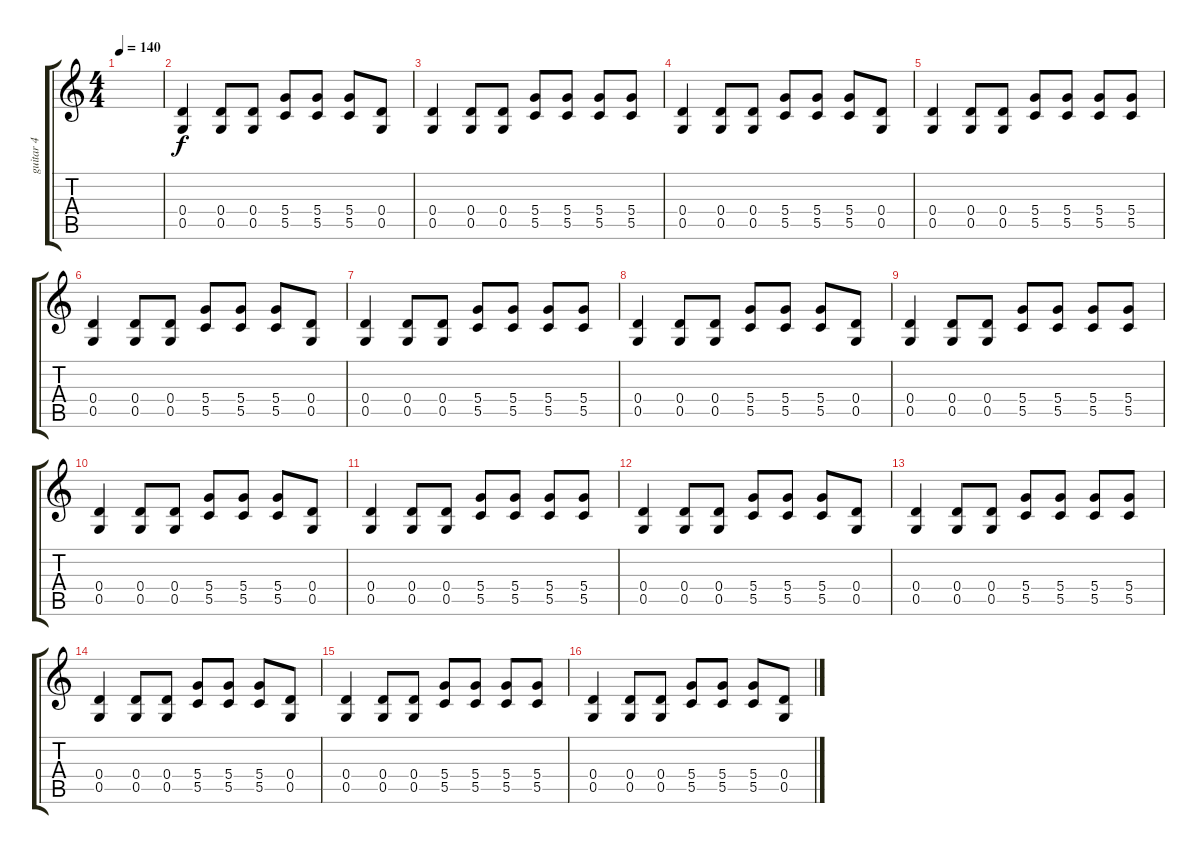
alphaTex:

\track ("guitar 4" "guitar 4") {instrument electricguitarclean}
\staff {score tabs}
\tuning (E4 B3 G3 D3 G2 E2) {hide}
\ts (4 4)
\tempo 140
\clef g2
\ks c
|
(0.4 0.5).4 (0.4 0.5).8 (0.4 0.5).8 (5.4 5.5).8 (5.4 5.5).8 (5.4 5.5).8 (0.4 0.5).8 |
(0.4 0.5).4 (0.4 0.5).8 (0.4 0.5).8 (5.4 5.5).8 (5.4 5.5).8 (5.4 5.5).8 (5.4 5.5).8 |
(0.4 0.5).4 (0.4 0.5).8 (0.4 0.5).8 (5.4 5.5).8 (5.4 5.5).8 (5.4 5.5).8 (0.4 0.5).8 |
(0.4 0.5).4 (0.4 0.5).8 (0.4 0.5).8 (5.4 5.5).8 (5.4 5.5).8 (5.4 5.5).8 (5.4 5.5).8 |
(0.4 0.5).4 (0.4 0.5).8 (0.4 0.5).8 (5.4 5.5).8 (5.4 5.5).8 (5.4 5.5).8 (0.4 0.5).8 |
(0.4 0.5).4 (0.4 0.5).8 (0.4 0.5).8 (5.4 5.5).8 (5.4 5.5).8 (5.4 5.5).8 (5.4 5.5).8 |
(0.4 0.5).4 (0.4 0.5).8 (0.4 0.5).8 (5.4 5.5).8 (5.4 5.5).8 (5.4 5.5).8 (0.4 0.5).8 |
(0.4 0.5).4 (0.4 0.5).8 (0.4 0.5).8 (5.4 5.5).8 (5.4 5.5).8 (5.4 5.5).8 (5.4 5.5).8 |
(0.4 0.5).4 (0.4 0.5).8 (0.4 0.5).8 (5.4 5.5).8 (5.4 5.5).8 (5.4 5.5).8 (0.4 0.5).8 |
(0.4 0.5).4 (0.4 0.5).8 (0.4 0.5).8 (5.4 5.5).8 (5.4 5.5).8 (5.4 5.5).8 (5.4 5.5).8 |
(0.4 0.5).4 (0.4 0.5).8 (0.4 0.5).8 (5.4 5.5).8 (5.4 5.5).8 (5.4 5.5).8 (0.4 0.5).8 |
(0.4 0.5).4 (0.4 0.5).8 (0.4 0.5).8 (5.4 5.5).8 (5.4 5.5).8 (5.4 5.5).8 (5.4 5.5).8 |
(0.4 0.5).4 (0.4 0.5).8 (0.4 0.5).8 (5.4 5.5).8 (5.4 5.5).8 (5.4 5.5).8 (0.4 0.5).8 |
(0.4 0.5).4 (0.4 0.5).8 (0.4 0.5).8 (5.4 5.5).8 (5.4 5.5).8 (5.4 5.5).8 (5.4 5.5).8 |
(0.4 0.5).4 (0.4 0.5).8 (0.4 0.5).8 (5.4 5.5).8 (5.4 5.5).8 (5.4 5.5).8 (0.4 0.5).8
